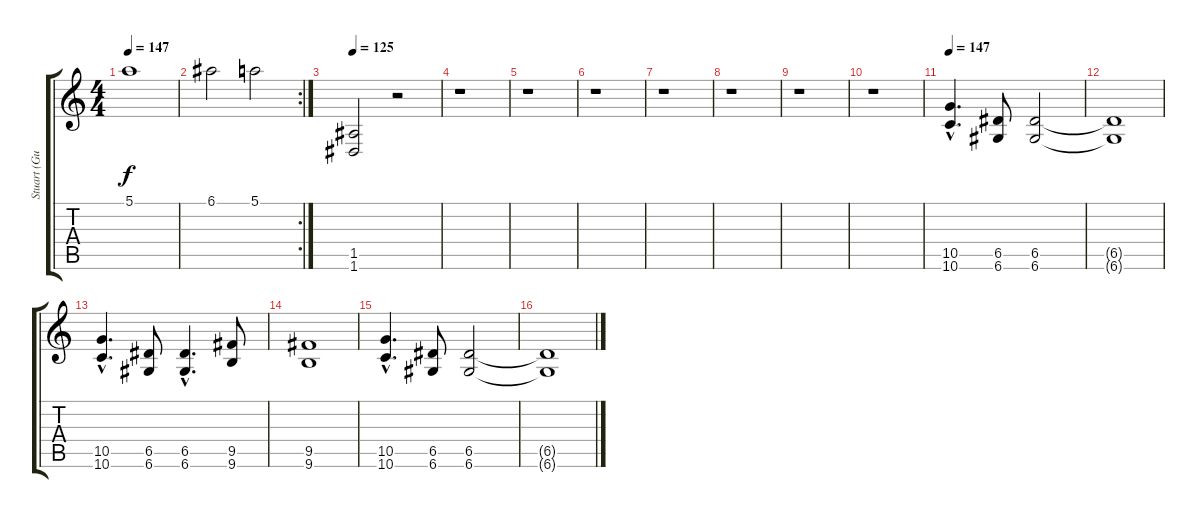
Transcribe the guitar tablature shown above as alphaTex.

\track ("Stuart (Guitar)" "Stuart (Gu") {instrument distortionguitar}
\staff {score tabs}
\tuning (E4 B3 G3 D3 A2 D2) {hide}
\ts (4 4)
\tempo 147
\clef g2
\ks c
5.1{t}.1{dy f} |
\rc 2
6.1.2 5.1.2 |
\tempo 125
(1.5 1.6).2 r.2 |
r.1 |
r.1 |
r.1 |
r.1 |
r.1 |
r.1 |
r.1 |
\tempo 147
(10.5{hac} 10.6{hac}).4{d} (6.5 6.6).8 (6.5 6.6).2 |
(6.5{t} 6.6{t}).1 |
(10.5{hac} 10.6{hac}).4{d} (6.5 6.6).8 (6.5{hac} 6.6{hac}).4{d} (9.5 9.6).8 |
(9.5 9.6).1 |
(10.5{hac} 10.6{hac}).4{d} (6.5 6.6).8 (6.5 6.6).2 |
(6.5{t} 6.6{t}).1
